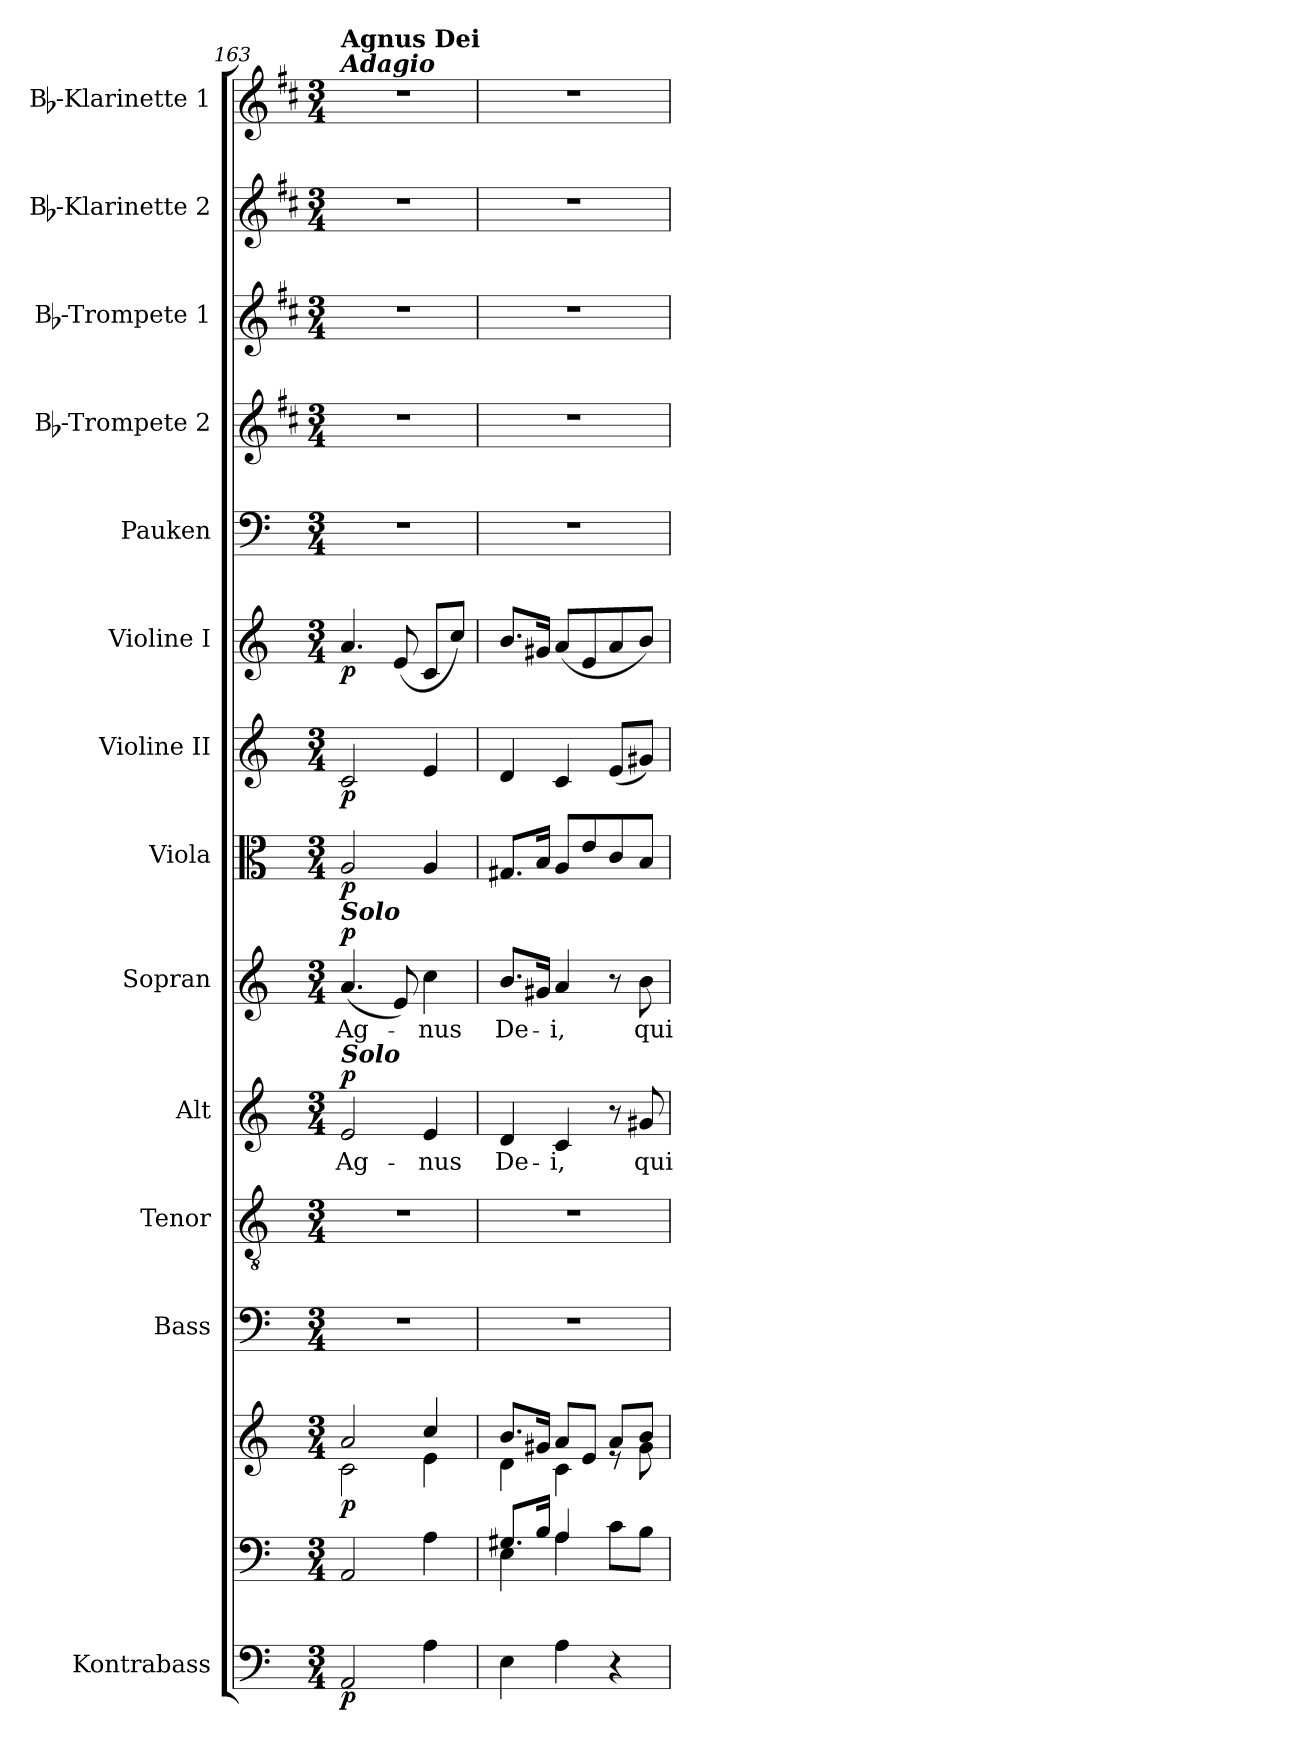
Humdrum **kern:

**kern	**dynam	**kern	**kern	**dynam	**kern	**kern	**kern	**text	**dynam	**kern	**text	**dynam	**kern	**dynam	**kern	**dynam	**kern	**dynam	**kern	**kern	**kern	**kern	**kern
*part14	*part14	*part13	*part13	*part13	*part12	*part11	*part10	*part10	*part10	*part9	*part9	*part9	*part8	*part8	*part7	*part7	*part6	*part6	*part5	*part4	*part3	*part2	*part1
*staff15	*staff15	*staff14	*staff13	*staff13/14	*staff12	*staff11	*staff10	*staff10	*staff10	*staff9	*staff9	*staff9	*staff8	*staff8	*staff7	*staff7	*staff6	*staff6	*staff5	*staff4	*staff3	*staff2	*staff1
*I"Kontrabass	*	*	*	*	*I"Bass	*I"Tenor	*I"Alt	*	*	*I"Sopran	*	*	*I"Viola	*	*I"Violine II	*	*I"Violine I	*	*I"Pauken	*I"Bb-Trompete 2	*I"Bb-Trompete 1	*I"Bb-Klarinette 2	*I"Bb-Klarinette 1
*I'Kb.	*	*	*	*	*I'B.	*I'T.	*I'A.	*	*	*I'S.	*	*	*I'Vla.	*	*I'Vl. II	*	*I'Vl. I	*	*I'Pk.	*I'Bb Trp. 2	*I'Bb Trp. 1	*I'Bb Kl. 2	*I'Bb Kl. 1
!!LO:PB:g=z
*clefF4	*	*clefF4	*clefG2	*	*clefF4	*clefGv2	*clefG2	*	*	*clefG2	*	*	*clefC3	*	*clefG2	*	*clefG2	*	*clefF4	*clefG2	*clefG2	*clefG2	*clefG2
*ITrd7c12	*	*	*	*	*	*	*	*	*	*	*	*	*	*	*	*	*	*	*	*ITrd1c2	*ITrd1c2	*ITrd1c2	*ITrd1c2
*k[]	*	*k[]	*k[]	*	*k[]	*k[]	*k[]	*	*	*k[]	*	*	*k[]	*	*k[]	*	*k[]	*	*k[]	*k[]	*k[]	*k[]	*k[]
*C:	*	*C:	*C:	*	*C:	*C:	*C:	*	*	*C:	*	*	*C:	*	*C:	*	*C:	*	*C:	*C:	*C:	*C:	*C:
*M3/4	*	*M3/4	*M3/4	*	*M3/4	*M3/4	*M3/4	*	*	*M3/4	*	*	*M3/4	*	*M3/4	*	*M3/4	*	*M3/4	*M3/4	*M3/4	*M3/4	*M3/4
=163	=163	=163	=163	=163	=163	=163	=163	=163	=163	=163	=163	=163	=163	=163	=163	=163	=163	=163	=163	=163	=163	=163	=163
*	*	*	*^	*	*	*	*	*	*	*	*	*	*	*	*	*	*	*	*	*	*	*	*
!	!	!	!	!	!	!	!	!	!	!	!	!	!	!	!	!	!	!	!	!	!	!	!	!LO:TX:a:Bi:t=Adagio
!	!	!	!	!	!	!	!	!	!	!	!	!	!	!	!	!	!	!	!	!	!	!	!	!LO:TX:a:B:t=Agnus Dei
!	!	!	!	!	!	!	!	!	!	!	!LO:TX:a:Bi:t=Solo	!	!	!	!	!	!	!	!	!	!	!	!	!
!	!	!	!	!	!	!	!	!LO:TX:a:Bi:t=Solo	!	!	!	!	!	!	!	!	!	!	!	!	!	!	!	!
!	!LO:DY:b	!	!	!	!LO:DY:b	!	!	!	!LO:LY:b	!LO:DY:a	!	!LO:LY:b	!LO:DY:a	!	!LO:DY:b	!	!LO:DY:b	!	!LO:DY:b	!	!	!	!	!
2AAA/	p	2AA/	2a/	2c\	p	2.r	2.r	2e/	Ag-	p	(<4.a/	Ag-	p	2A/	p	2c/	p	4.a/	p	2.r	2.r	2.r	2.r	2.r
.	.	.	.	.	.	.	.	.	.	.	8e/)	.	.	.	.	.	.	(<8e/	.	.	.	.	.	.
!	!	!	!	!	!	!	!	!	!LO:LY:b	!	!	!LO:LY:b	!	!	!	!	!	!	!	!	!	!	!	!
4AA\	.	4A\	4cc/	4e\	.	.	.	4e/	-nus	.	4cc\	-nus	.	4A/	.	4e/	.	8c/L	.	.	.	.	.	.
.	.	.	.	.	.	.	.	.	.	.	.	.	.	.	.	.	.	8cc/J)	.	.	.	.	.	.
=164	=164	=164	=164	=164	=164	=164	=164	=164	=164	=164	=164	=164	=164	=164	=164	=164	=164	=164	=164	=164	=164	=164	=164	=164
*	*	*^	*	*	*	*	*	*	*	*	*	*	*	*	*	*	*	*	*	*	*	*	*	*
!	!	!	!	!	!	!	!	!	!	!LO:LY:b	!	!	!LO:LY:b	!	!	!	!	!	!	!	!	!	!	!	!
4EE\	.	8.G#X/L	4E\	8.b/L	4d\	.	2.r	2.r	4d/	De-	.	8.b/L	De-	.	8.G#X/L	.	4d/	.	8.b/L	.	2.r	2.r	2.r	2.r	2.r
.	.	16B/Jk	.	16g#X/Jk	.	.	.	.	.	.	.	16g#X/Jk	.	.	16B/Jk	.	.	.	16g#X/Jk	.	.	.	.	.	.
!	!	!	!	!	!	!	!	!	!	!LO:LY:b	!	!	!LO:LY:b	!	!	!	!	!	!	!	!	!	!	!	!
4AA\	.	4A/	4A\	8a/L	4c\	.	.	.	4c/	-i,	.	4a/	-i,	.	8A/L	.	4c/	.	(<8a/L	.	.	.	.	.	.
.	.	.	.	8e/J	.	.	.	.	.	.	.	.	.	.	8e/	.	.	.	8e/	.	.	.	.	.	.
4r	.	4ryy	8c\L	8a/L	8rd	.	.	.	8r	.	.	8r	.	.	8c/	.	(<8e/L	.	8a/	.	.	.	.	.	.
!	!	!	!	!	!	!	!	!	!	!LO:LY:b	!	!	!LO:LY:b	!	!	!	!	!	!	!	!	!	!	!	!
.	.	.	8B\J	8b/J	8g#\	.	.	.	8g#X/	qui	.	8b\	qui	.	8B/J	.	8g#X/J)	.	8b/J)	.	.	.	.	.	.
*	*	*v	*v	*	*	*	*	*	*	*	*	*	*	*	*	*	*	*	*	*	*	*	*	*	*
*	*	*	*v	*v	*	*	*	*	*	*	*	*	*	*	*	*	*	*	*	*	*	*	*	*
=	=	=	=	=	=	=	=	=	=	=	=	=	=	=	=	=	=	=	=	=	=	=	=
*-	*-	*-	*-	*-	*-	*-	*-	*-	*-	*-	*-	*-	*-	*-	*-	*-	*-	*-	*-	*-	*-	*-	*-
